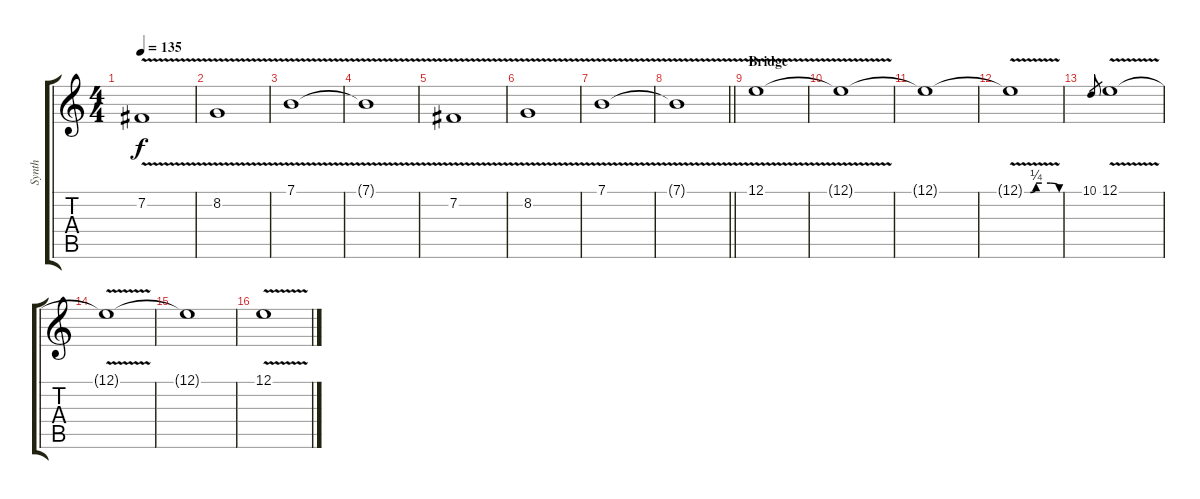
\track ("Synth" "Synth") {instrument ocarina}
\staff {score tabs}
\tuning (E4 B3 G3 D3 A2 E2) {hide}
\ts (4 4)
\tempo 135
\clef g2
\ks c
7.2{v}.1{dy f} |
8.2{v}.1 |
7.1{v}.1 |
7.1{t}.1 |
7.2{v}.1 |
8.2{v}.1 |
7.1{v}.1 |
\barLineRight lightlight
7.1{t}.1 |
\section ("" "Bridge")
12.1{v}.1 |
12.1{t}.1 |
12.1{t}.1 |
12.1{be (custom 0 0 10 0 20 1 30 1 45 1 60 0) v t}.1 |
10.1.8{gr} 12.1{v}.1 |
12.1{t}.1 |
12.1{t}.1 |
12.1{v}.1
